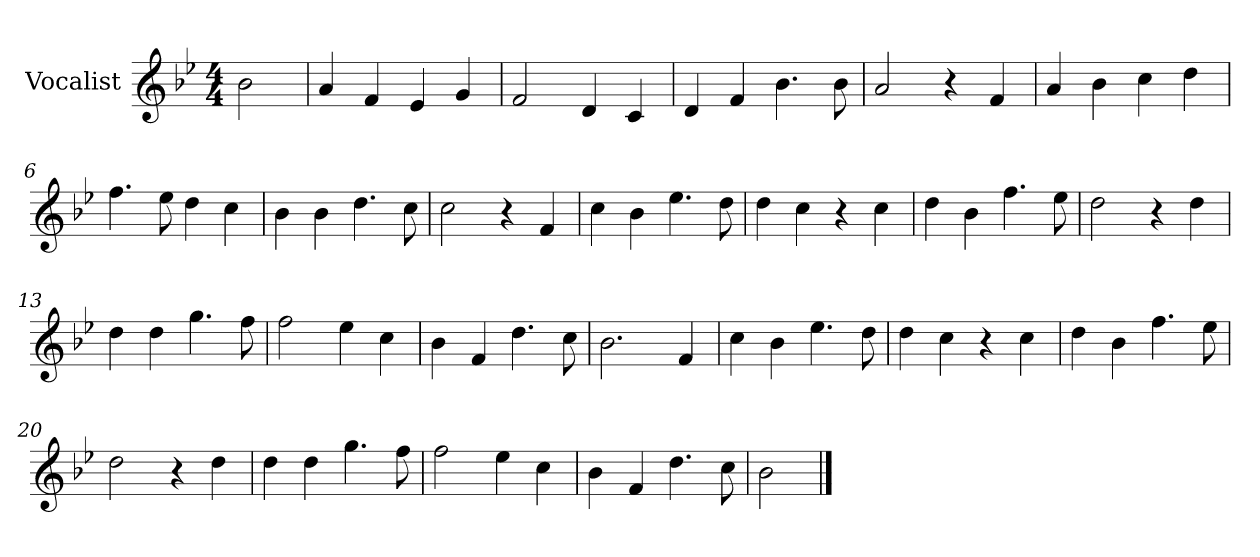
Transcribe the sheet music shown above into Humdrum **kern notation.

**kern
*part1
*staff1
*I"Vocalist
*k[b-e-]
*B-:
*M4/4
=
2b-
=1
4a
4f
4e-
4g
=2
2f
4d
4c
=3
4d
4f
4.b-
8b-
=4
2a
4r
4f
=5
4a
4b-
4cc
4dd
=6
4.ff
8ee-
4dd
4cc
=7
4b-
4b-
4.dd
8cc
=8
2cc
4r
4f
=9
4cc
4b-
4.ee-
8dd
=10
4dd
4cc
4r
4cc
=11
4dd
4b-
4.ff
8ee-
=12
2dd
4r
4dd
=13
4dd
4dd
4.gg
8ff
=14
2ff
4ee-
4cc
=15
4b-
4f
4.dd
8cc
=16
2.b-
4f
=17
4cc
4b-
4.ee-
8dd
=18
4dd
4cc
4r
4cc
=19
4dd
4b-
4.ff
8ee-
=20
2dd
4r
4dd
=21
4dd
4dd
4.gg
8ff
=22
2ff
4ee-
4cc
=23
4b-
4f
4.dd
8cc
=24
2b-
==
*-
